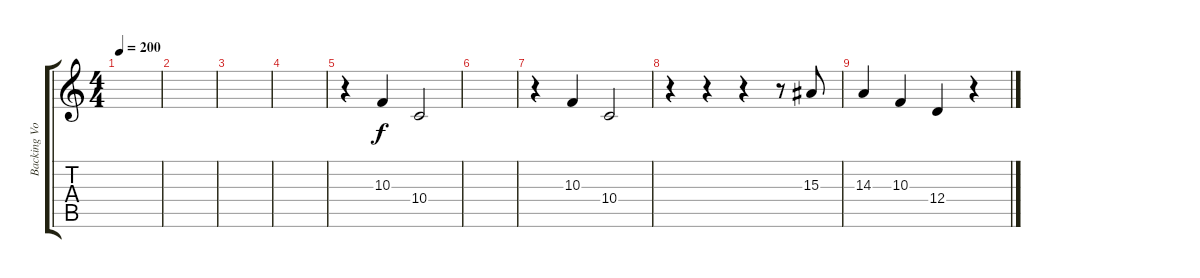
\track ("Backing Vocals" "Backing Vo") {instrument bassoon}
\staff {score tabs}
\tuning (E4 B3 G3 D3 A2 E2) {hide}
\ts (4 4)
\tempo 200
\clef g2
\ks c
|
|
|
|
r.4 10.3.4 10.4.2 |
|
r.4 10.3.4 10.4.2 |
r.4 r.4 r.4 r.8 15.3.8 |
14.3.4 10.3.4 12.4.4 r.4
